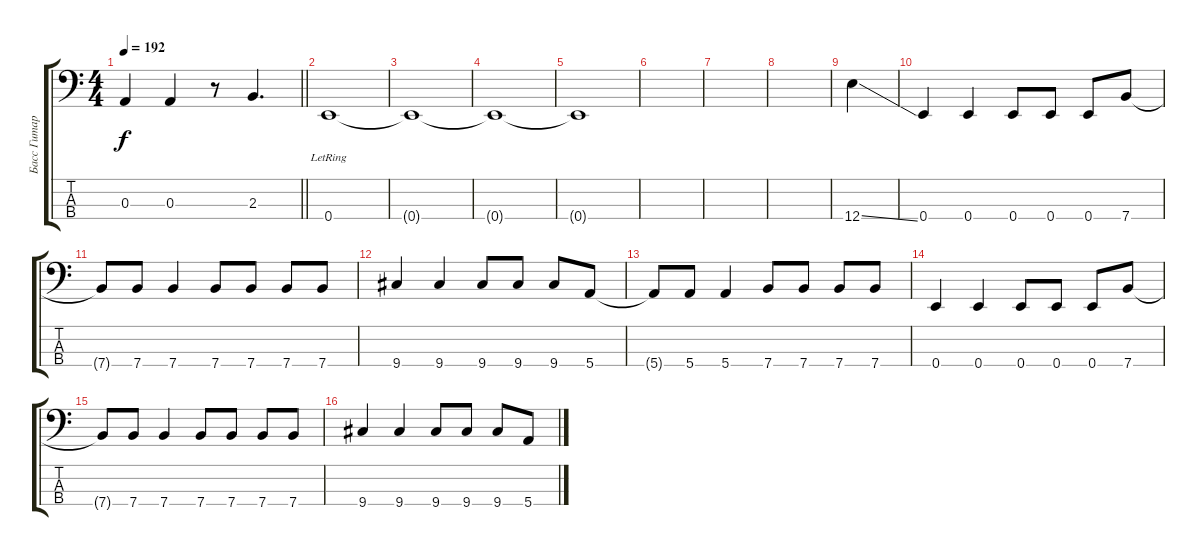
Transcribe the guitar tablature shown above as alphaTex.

\track ("Басс Гитара (Cone)" "Басс Гитар") {instrument electricbasspick}
\staff {score tabs}
\tuning (G2 D2 A1 E1) {hide}
\ts (4 4)
\tempo 192
\clef f4
\barLineRight lightlight
\ks c
0.3.4{dy f} 0.3.4 r.8 2.3.4{d} |
0.4{lr}.1 |
0.4{t}.1 |
0.4{t}.1 |
0.4{t}.1 |
|
|
|
12.4{ss}.4 |
0.4.4 0.4.4 0.4.8 0.4.8 0.4.8 7.4.8 |
7.4{t}.8 7.4.8 7.4.4 7.4.8 7.4.8 7.4.8 7.4.8 |
9.4.4 9.4.4 9.4.8 9.4.8 9.4.8 5.4.8 |
5.4{t}.8 5.4.8 5.4.4 7.4.8 7.4.8 7.4.8 7.4.8 |
0.4.4 0.4.4 0.4.8 0.4.8 0.4.8 7.4.8 |
7.4{t}.8 7.4.8 7.4.4 7.4.8 7.4.8 7.4.8 7.4.8 |
9.4.4 9.4.4 9.4.8 9.4.8 9.4.8 5.4.8
